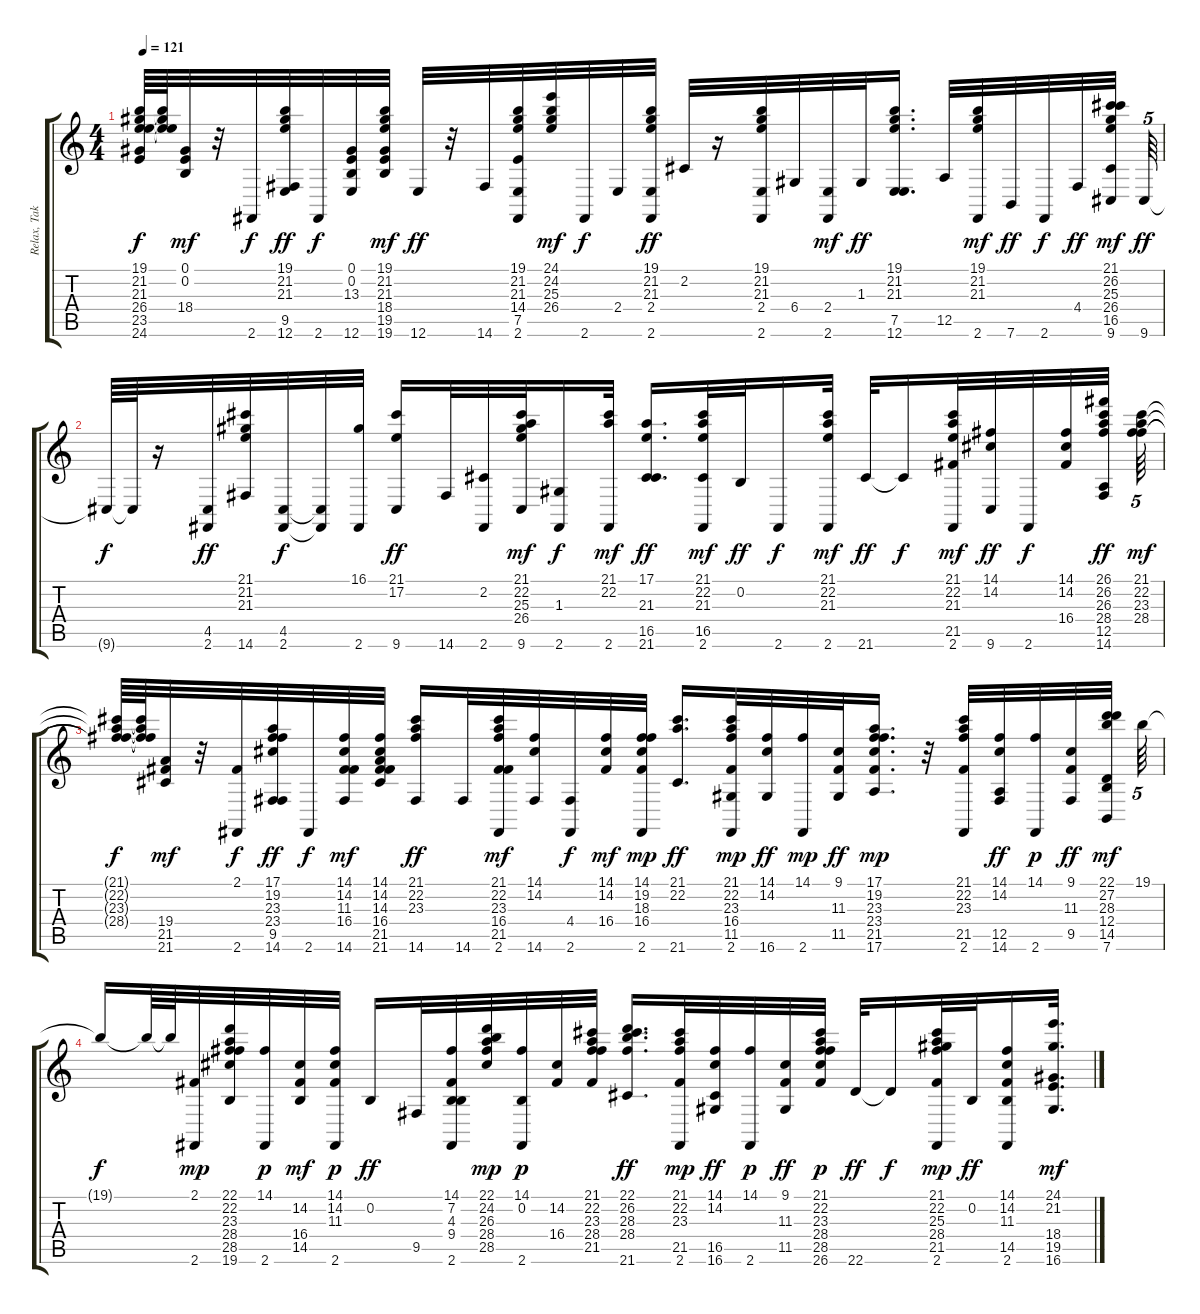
\track ("Relax, Take It Easy - Mika" "Relax, Tak") {instrument glockenspiel}
\staff {score tabs}
\tuning (E4 B3 G3 D3 A2 E2) {hide}
\ts (4 4)
\tempo 121
\clef g2
\ks c
(19.1{t} 21.2{t} 21.3{t} 26.4{t} 23.5{t} 24.6{t}).64{dy f} (19.1{t} 21.2{t} 21.3{t} 26.4{t}).64 (0.1 0.2 18.4).32{dy mf} r.32 2.6.32{dy f} (19.1 21.2 21.3 9.5 12.6).32{dy ff} 2.6.32{dy f} (0.1 0.2 13.3 12.6).32 (19.1 21.2 21.3 18.4 19.5 19.6).32{dy mf} 12.6.32{dy ff} r.32 14.6.32 (19.1 21.2 21.3 14.4 7.5 2.6).32 (24.1 24.2 25.3 26.4).32{dy mf} 2.6.32{dy f} 2.4.32 (19.1 21.2 21.3 2.4 2.6).32{dy ff} 2.2.32 r.16 (19.1 21.2 21.3 2.4 2.6).32 6.4.32 (2.4 2.6).32{dy mf} 1.3.32{dy ff} (19.1 21.2 21.3 7.5 12.6).16{d} 12.5.32 (19.1 21.2 21.3 2.6).32{dy mf} 7.6.32{dy ff} 2.6.32{dy f} 4.4.32{dy ff} (21.1 26.2 25.3 26.4 16.5 9.6).32{dy mf} 9.6.64{tu (5 4) dy ff} |
9.6{t}.64{dy f} 9.6{t}.64 r.16 (4.5 2.6).32{dy ff} (21.1 21.2 21.3 14.6).32 (4.5 2.6).32{dy f} (4.5{t} 2.6{t}).32 (16.1 2.6).32 (21.1 17.2 9.6).16{dy ff} 14.6.32 (2.2 2.6).32 (21.1 22.2 25.3 26.4 9.6).32{dy mf} (1.3 2.6).16{dy f} (21.1 22.2 2.6).32{dy mf} (17.1 21.3 16.5 21.6).16{d dy ff} (21.1 22.2 21.3 16.5 2.6).32{dy mf} 0.2.32{dy ff} 2.6.16{dy f} (21.1 22.2 21.3 2.6).32{dy mf} 21.6.32{dy ff} 21.6{t}.16{dy f} (21.1 22.2 21.3 21.5 2.6).32{dy mf} (14.1 14.2 9.6).32{dy ff} 2.6.32{dy f} (14.1 14.2 16.4).32 (26.1 26.2 26.3 28.4 12.5 14.6).32{dy ff} (21.1 22.2 23.3 28.4).64{tu (5 4) dy mf} |
(21.1{t} 22.2{t} 23.3{t} 28.4{t}).64{dy f} (21.1{t} 22.2{t} 23.3{t} 28.4{t}).64 (19.4 21.5 21.6).32{dy mf} r.32 (2.1 2.6).32{dy f} (17.1 19.2 23.3 23.4 9.5 14.6).32{dy ff} 2.6.32{dy f} (14.1 14.2 11.3 16.4 14.6).32{dy mf} (14.1 14.2 14.3 16.4 21.5 21.6).32 (21.1 22.2 23.3 14.6).16{dy ff} 14.6.32 (21.1 22.2 23.3 16.4 21.5 2.6).32{dy mf} (14.1 14.2 14.6).32 (4.4 2.6).32{dy f} (14.1 14.2 16.4).32{dy mf} (14.1 19.2 18.3 16.4 2.6).32{dy mp} (21.1 22.2 21.6).16{d dy ff} (21.1 22.2 23.3 16.4 11.5 2.6).32{dy mp} (14.1 14.2 16.6).32{dy ff} (14.1 2.6).32{dy mp} (9.1 11.3 11.5).32{dy ff} (17.1 19.2 23.3 23.4 21.5 17.6).16{d dy mp} r.32 (21.1 22.2 23.3 21.5 2.6).32 (14.1 14.2 12.5 14.6).32{dy ff} (14.1 2.6).32{dy p} (9.1 11.3 9.5).32{dy ff} (22.1 27.2 28.3 12.4 14.5 7.6).32{dy mf} 19.1.64{tu (5 4)} |
19.1{t}.16{dy f} 19.1{t}.64 19.1{t}.64 (2.1 2.6).32{dy mp} (22.1 22.2 23.3 28.4 28.5 19.6).32 (14.1 2.6).32{dy p} (14.2 16.4 14.5).32{dy mf} (14.1 14.2 11.3 2.6).32{dy p} 0.2.16{dy ff} 9.5.32 (14.1 7.2 4.3 9.4 2.6).32 (22.1 24.2 26.3 28.4 28.5).32{dy mp} (14.1 0.2 2.6).32{dy p} (14.2 16.4).32 (21.1 22.2 23.3 28.4 21.5).32 (22.1 26.2 28.3 28.4 21.6).16{d dy ff} (21.1 22.2 23.3 21.5 2.6).32{dy mp} (14.1 14.2 16.5 16.6).32{dy ff} (14.1 2.6).32{dy p} (9.1 11.3 11.5).32{dy ff} (21.1 22.2 23.3 28.4 28.5 26.6).32{dy p} 22.6.32{dy ff} 22.6{t}.16{dy f} (21.1 22.2 25.3 28.4 21.5 2.6).32{dy mp} 0.2.32{dy ff} (14.1 14.2 11.3 14.5 2.6).16 (24.1 21.2 18.4 19.5 16.6).32{d dy mf}
